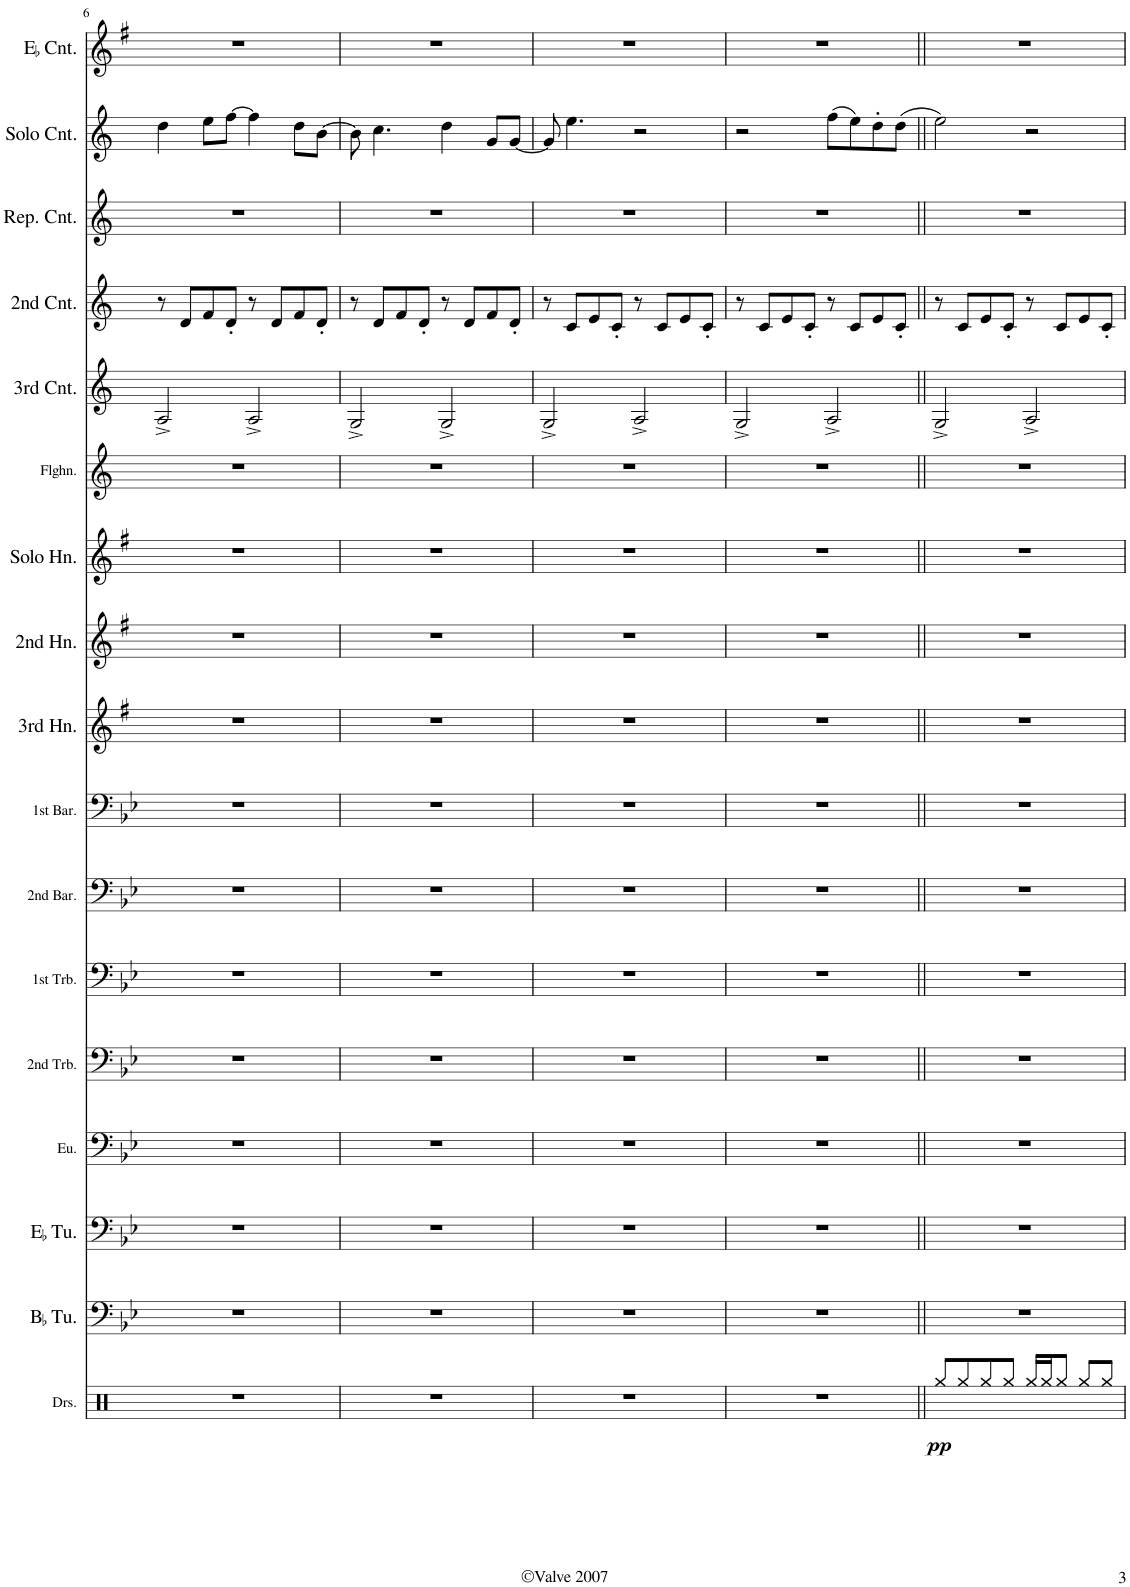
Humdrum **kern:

**kern	**dynam	**kern	**kern	**kern	**kern	**kern	**kern	**kern	**kern	**kern	**kern	**kern	**kern	**kern	**kern	**kern	**kern
*part17	*part17	*part16	*part15	*part14	*part13	*part12	*part11	*part10	*part9	*part8	*part7	*part6	*part5	*part4	*part3	*part2	*part1
*staff17	*staff17	*staff16	*staff15	*staff14	*staff13	*staff12	*staff11	*staff10	*staff9	*staff8	*staff7	*staff6	*staff5	*staff4	*staff3	*staff2	*staff1
*I"Drumset	*	*I"BaccidentalFlat Tuba	*I"EaccidentalFlat Tuba	*I"Euphonium	*I"2nd Trombone	*I"1st Trombone	*I"2nd Baritone	*I"1st Baritone	*I"3rd EaccidentalFlat Alto Horn	*I"2nd EaccidentalFlat Alto Horn	*I"Solo EaccidentalFlat Alto Horn	*I"Flugelhorn	*I"3rd BaccidentalFlat Cornet	*I"2nd BaccidentalFlat Cornet	*I"Repiano BaccidentalFlat Cornet	*I"Solo BaccidentalFlat Cornet	*I"EaccidentalFlat Cornet
*I'Drs.	*	*I'BaccidentalFlat Tu.	*I'EaccidentalFlat Tu.	*I'Eu.	*I'2nd Trb.	*I'1st Trb.	*I'2nd Bar.	*I'1st Bar.	*I'3rd Hn.	*I'2nd Hn.	*I'Solo Hn.	*I'Flghn.	*I'3rd Cnt.	*I'2nd Cnt.	*I'Rep. Cnt.	*I'Solo Cnt.	*I'EaccidentalFlat Cnt.
!!LO:PB:g=z
*clefX	*	*clefF4	*clefF4	*clefF4	*clefF4	*clefF4	*clefF4	*clefF4	*clefG2	*clefG2	*clefG2	*clefG2	*clefG2	*clefG2	*clefG2	*clefG2	*clefG2
*	*	*	*	*	*	*	*Trd4c7	*Trd4c7	*Trd5c9	*Trd5c9	*Trd5c9	*Trd4c7	*Trd1c2	*Trd1c2	*Trd1c2	*Trd1c2	*Trd1c2
*k[]	*	*k[b-e-]	*k[b-e-]	*k[b-e-]	*k[b-e-]	*k[b-e-]	*k[b-e-]	*k[b-e-]	*k[f#]	*k[f#]	*k[f#]	*k[]	*k[]	*k[]	*k[]	*k[]	*k[f#]
*M4/4	*	*M4/4	*M4/4	*M4/4	*M4/4	*M4/4	*M4/4	*M4/4	*M4/4	*M4/4	*M4/4	*M4/4	*M4/4	*M4/4	*M4/4	*	*M4/4
=6	=6	=6	=6	=6	=6	=6	=6	=6	=6	=6	=6	=6	=6	=6	=6	=6	=6
1r	.	1r	1r	1r	1r	1r	1r	1r	1r	1r	1r	1r	2A^/	8r	1r	4dd\	1r
.	.	.	.	.	.	.	.	.	.	.	.	.	.	8d/L	.	.	.
.	.	.	.	.	.	.	.	.	.	.	.	.	.	8f/	.	8ee\L	.
.	.	.	.	.	.	.	.	.	.	.	.	.	.	8d'/J	.	[8ff\J	.
.	.	.	.	.	.	.	.	.	.	.	.	.	2A^/	8r	.	4ff\]	.
.	.	.	.	.	.	.	.	.	.	.	.	.	.	8d/L	.	.	.
.	.	.	.	.	.	.	.	.	.	.	.	.	.	8f/	.	8dd\L	.
.	.	.	.	.	.	.	.	.	.	.	.	.	.	8d'/J	.	[8b\J	.
=7	=7	=7	=7	=7	=7	=7	=7	=7	=7	=7	=7	=7	=7	=7	=7	=7	=7
1r	.	1r	1r	1r	1r	1r	1r	1r	1r	1r	1r	1r	2G^/	8r	1r	8b\]	1r
.	.	.	.	.	.	.	.	.	.	.	.	.	.	8d/L	.	4.cc\	.
.	.	.	.	.	.	.	.	.	.	.	.	.	.	8f/	.	.	.
.	.	.	.	.	.	.	.	.	.	.	.	.	.	8d'/J	.	.	.
.	.	.	.	.	.	.	.	.	.	.	.	.	2G^/	8r	.	4dd\	.
.	.	.	.	.	.	.	.	.	.	.	.	.	.	8d/L	.	.	.
.	.	.	.	.	.	.	.	.	.	.	.	.	.	8f/	.	8g/L	.
.	.	.	.	.	.	.	.	.	.	.	.	.	.	8d'/J	.	[8g/J	.
=8	=8	=8	=8	=8	=8	=8	=8	=8	=8	=8	=8	=8	=8	=8	=8	=8	=8
1r	.	1r	1r	1r	1r	1r	1r	1r	1r	1r	1r	1r	2G^/	8r	1r	8g/]	1r
.	.	.	.	.	.	.	.	.	.	.	.	.	.	8c/L	.	4.ee\	.
.	.	.	.	.	.	.	.	.	.	.	.	.	.	8e/	.	.	.
.	.	.	.	.	.	.	.	.	.	.	.	.	.	8c'/J	.	.	.
.	.	.	.	.	.	.	.	.	.	.	.	.	2A^/	8r	.	2r	.
.	.	.	.	.	.	.	.	.	.	.	.	.	.	8c/L	.	.	.
.	.	.	.	.	.	.	.	.	.	.	.	.	.	8e/	.	.	.
.	.	.	.	.	.	.	.	.	.	.	.	.	.	8c'/J	.	.	.
=9	=9	=9	=9	=9	=9	=9	=9	=9	=9	=9	=9	=9	=9	=9	=9	=9	=9
1r	.	1r	1r	1r	1r	1r	1r	1r	1r	1r	1r	1r	2G^/	8r	1r	2r	1r
.	.	.	.	.	.	.	.	.	.	.	.	.	.	8c/L	.	.	.
.	.	.	.	.	.	.	.	.	.	.	.	.	.	8e/	.	.	.
.	.	.	.	.	.	.	.	.	.	.	.	.	.	8c'/J	.	.	.
.	.	.	.	.	.	.	.	.	.	.	.	.	2A^/	8r	.	(8ff\L	.
.	.	.	.	.	.	.	.	.	.	.	.	.	.	8c/L	.	8ee\)	.
.	.	.	.	.	.	.	.	.	.	.	.	.	.	8e/	.	8dd'\	.
.	.	.	.	.	.	.	.	.	.	.	.	.	.	8c'/J	.	(8dd\J	.
=10||	=10||	=10||	=10||	=10||	=10||	=10||	=10||	=10||	=10||	=10||	=10||	=10||	=10||	=10||	=10||	=10||	=10||
!	!LO:DY:b	!	!	!	!	!	!	!	!	!	!	!	!	!	!	!	!
8Rgg/L	pp	1r	1r	1r	1r	1r	1r	1r	1r	1r	1r	1r	2G^/	8r	1r	2ee\)	1r
8Rgg/	.	.	.	.	.	.	.	.	.	.	.	.	.	8c/L	.	.	.
8Rgg/	.	.	.	.	.	.	.	.	.	.	.	.	.	8e/	.	.	.
8Rgg/J	.	.	.	.	.	.	.	.	.	.	.	.	.	8c'/J	.	.	.
16Rgg/LL	.	.	.	.	.	.	.	.	.	.	.	.	2A^/	8r	.	2r	.
16Rgg/J	.	.	.	.	.	.	.	.	.	.	.	.	.	.	.	.	.
8Rgg/J	.	.	.	.	.	.	.	.	.	.	.	.	.	8c/L	.	.	.
8Rgg/L	.	.	.	.	.	.	.	.	.	.	.	.	.	8e/	.	.	.
8Rgg/J	.	.	.	.	.	.	.	.	.	.	.	.	.	8c'/J	.	.	.
=	=	=	=	=	=	=	=	=	=	=	=	=	=	=	=	=	=
*-	*-	*-	*-	*-	*-	*-	*-	*-	*-	*-	*-	*-	*-	*-	*-	*-	*-
